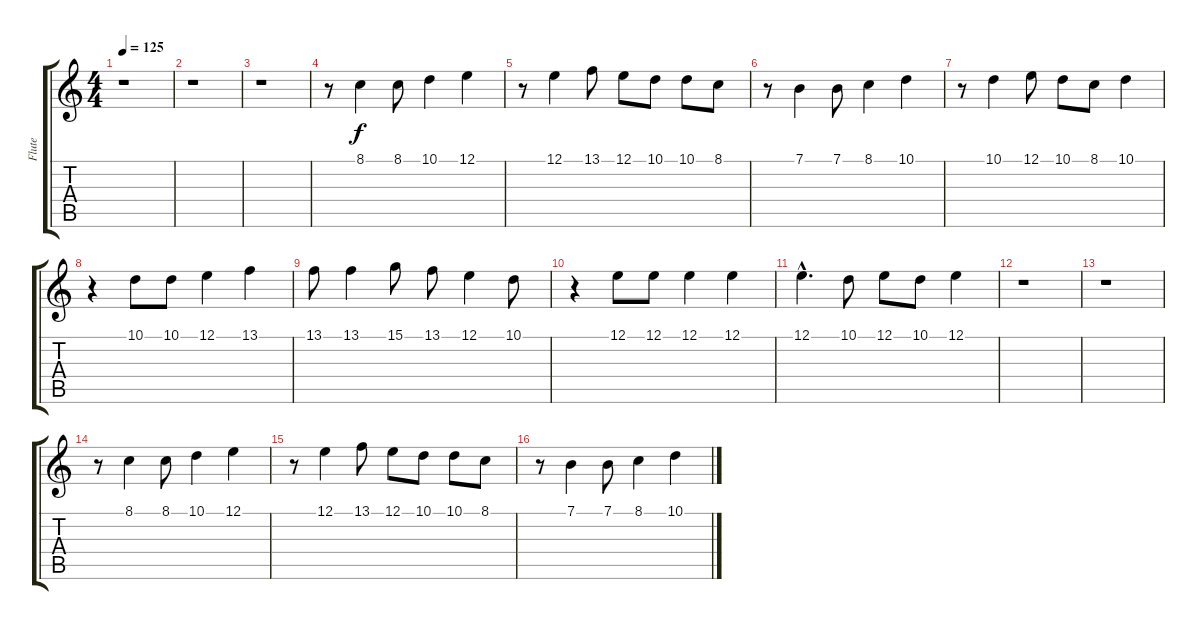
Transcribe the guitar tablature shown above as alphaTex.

\track ("Flute" "Flute") {instrument flute}
\staff {score tabs}
\tuning (E4 B3 G3 D3 A2 E2) {hide}
\ts (4 4)
\tempo 125
\clef g2
\ks c
r.1{dy f} |
r.1 |
r.1 |
r.8 8.1.4 8.1.8 10.1.4 12.1.4 |
r.8 12.1.4 13.1.8 12.1.8 10.1.8 10.1.8 8.1.8 |
r.8 7.1.4 7.1.8 8.1.4 10.1.4 |
r.8 10.1.4 12.1.8 10.1.8 8.1.8 10.1.4 |
r.4 10.1.8 10.1.8 12.1.4 13.1.4 |
13.1.8 13.1.4 15.1.8 13.1.8 12.1.4 10.1.8 |
r.4 12.1.8 12.1.8 12.1.4 12.1.4 |
12.1{hac}.4{d} 10.1.8 12.1.8 10.1.8 12.1.4 |
r.1 |
r.1 |
r.8 8.1.4 8.1.8 10.1.4 12.1.4 |
r.8 12.1.4 13.1.8 12.1.8 10.1.8 10.1.8 8.1.8 |
r.8 7.1.4 7.1.8 8.1.4 10.1.4
